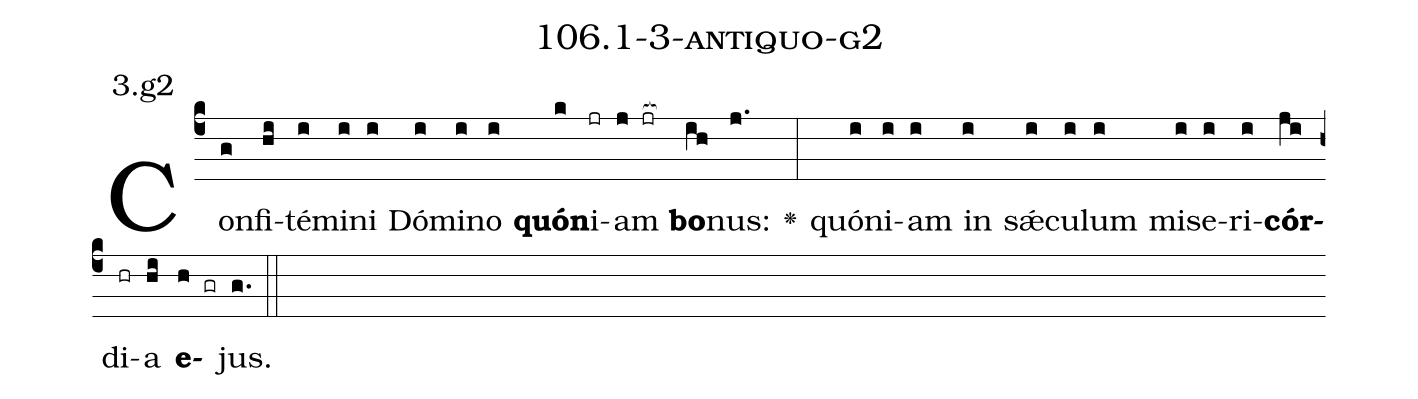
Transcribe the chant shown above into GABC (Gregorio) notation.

name: 106.1-3-antiquo-g2;
annotation: 3.g2;
%%
(c4)Con(g)fi(hi)té(i)mi(i)ni(i) Dó(i)mi(i)no(i) <b>quón</b>(k)i(jr)am(j jr[ocb:1{]) <b>bo</b>(ih[ocb:0}])nus:(j.) <v>\greheightstar</v>(:) quón(i)i(i)am(i) in(i) sǽ(i)cu(i)lum(i) mi(i)se(i)ri(i)<b>cór</b>(ji)di(hr)a(hi) <b>e</b>(h gr)jus.(g.) (::)


%E(i) u(i) o(ji) u(hi) a(h) e.(g.) (::)
